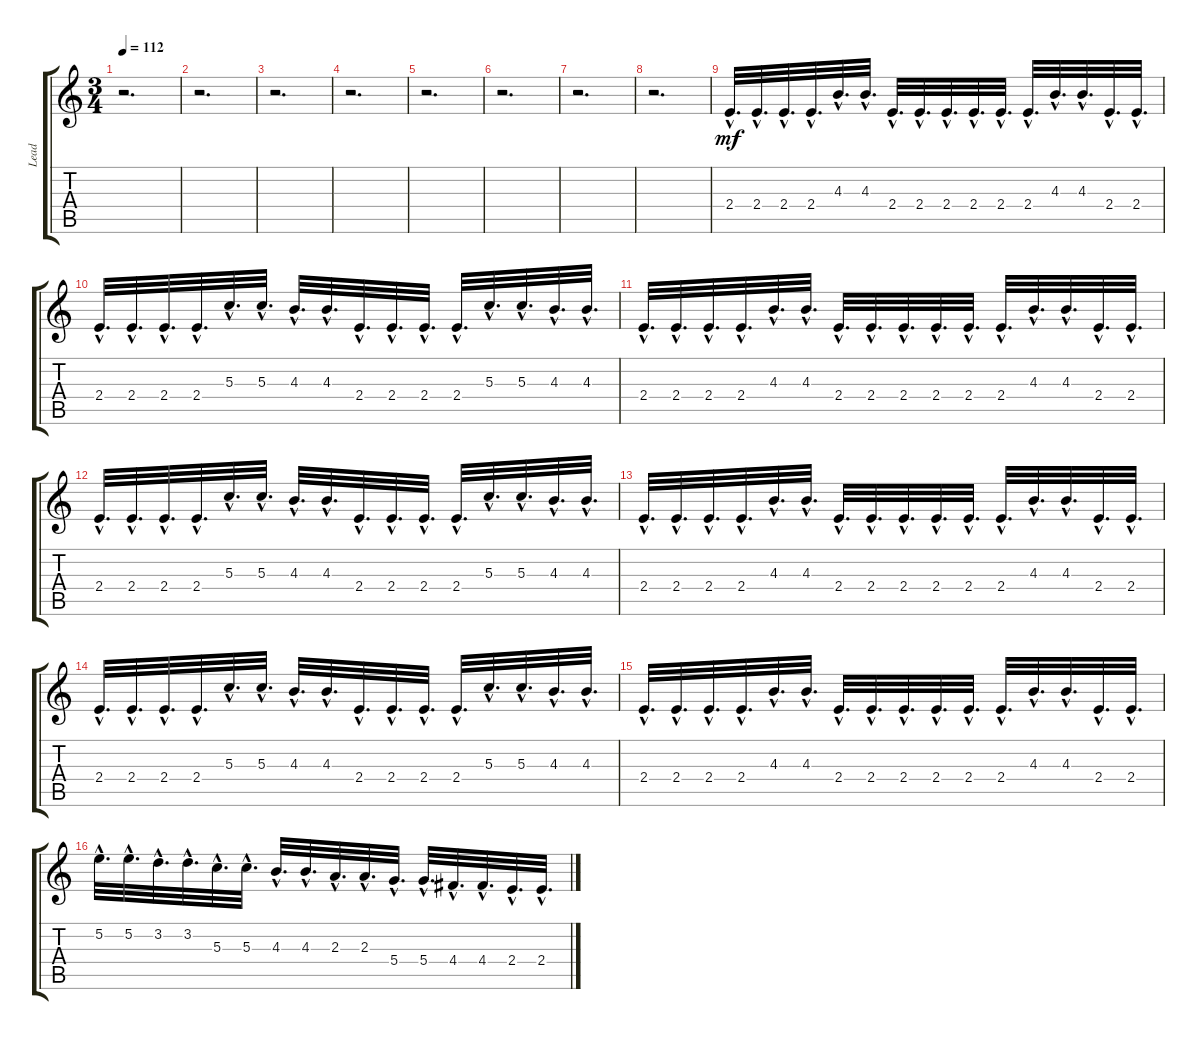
\track ("Lead" "Lead") {instrument overdrivenguitar}
\staff {score tabs}
\tuning (E4 B3 G3 D3 A2 E2) {hide}
\ts (3 4)
\tempo 112
\clef g2
\ks c
r.2{d dy mf instrument overdrivenguitar} |
r.2{d} |
r.2{d} |
r.2{d} |
r.2{d} |
r.2{d} |
r.2{d} |
r.2{d} |
2.4{hac}.32{d} 2.4{hac}.32{d} 2.4{hac}.32{d} 2.4{hac}.32{d} 4.3{hac}.32{d} 4.3{hac}.32{d} 2.4{hac}.32{d} 2.4{hac}.32{d} 2.4{hac}.32{d} 2.4{hac}.32{d} 2.4{hac}.32{d} 2.4{hac}.32{d} 4.3{hac}.32{d} 4.3{hac}.32{d} 2.4{hac}.32{d} 2.4{hac}.32{d} |
2.4{hac}.32{d} 2.4{hac}.32{d} 2.4{hac}.32{d} 2.4{hac}.32{d} 5.3{hac}.32{d} 5.3{hac}.32{d} 4.3{hac}.32{d} 4.3{hac}.32{d} 2.4{hac}.32{d} 2.4{hac}.32{d} 2.4{hac}.32{d} 2.4{hac}.32{d} 5.3{hac}.32{d} 5.3{hac}.32{d} 4.3{hac}.32{d} 4.3{hac}.32{d} |
2.4{hac}.32{d} 2.4{hac}.32{d} 2.4{hac}.32{d} 2.4{hac}.32{d} 4.3{hac}.32{d} 4.3{hac}.32{d} 2.4{hac}.32{d} 2.4{hac}.32{d} 2.4{hac}.32{d} 2.4{hac}.32{d} 2.4{hac}.32{d} 2.4{hac}.32{d} 4.3{hac}.32{d} 4.3{hac}.32{d} 2.4{hac}.32{d} 2.4{hac}.32{d} |
2.4{hac}.32{d} 2.4{hac}.32{d} 2.4{hac}.32{d} 2.4{hac}.32{d} 5.3{hac}.32{d} 5.3{hac}.32{d} 4.3{hac}.32{d} 4.3{hac}.32{d} 2.4{hac}.32{d} 2.4{hac}.32{d} 2.4{hac}.32{d} 2.4{hac}.32{d} 5.3{hac}.32{d} 5.3{hac}.32{d} 4.3{hac}.32{d} 4.3{hac}.32{d} |
2.4{hac}.32{d} 2.4{hac}.32{d} 2.4{hac}.32{d} 2.4{hac}.32{d} 4.3{hac}.32{d} 4.3{hac}.32{d} 2.4{hac}.32{d} 2.4{hac}.32{d} 2.4{hac}.32{d} 2.4{hac}.32{d} 2.4{hac}.32{d} 2.4{hac}.32{d} 4.3{hac}.32{d} 4.3{hac}.32{d} 2.4{hac}.32{d} 2.4{hac}.32{d} |
2.4{hac}.32{d} 2.4{hac}.32{d} 2.4{hac}.32{d} 2.4{hac}.32{d} 5.3{hac}.32{d} 5.3{hac}.32{d} 4.3{hac}.32{d} 4.3{hac}.32{d} 2.4{hac}.32{d} 2.4{hac}.32{d} 2.4{hac}.32{d} 2.4{hac}.32{d} 5.3{hac}.32{d} 5.3{hac}.32{d} 4.3{hac}.32{d} 4.3{hac}.32{d} |
2.4{hac}.32{d} 2.4{hac}.32{d} 2.4{hac}.32{d} 2.4{hac}.32{d} 4.3{hac}.32{d} 4.3{hac}.32{d} 2.4{hac}.32{d} 2.4{hac}.32{d} 2.4{hac}.32{d} 2.4{hac}.32{d} 2.4{hac}.32{d} 2.4{hac}.32{d} 4.3{hac}.32{d} 4.3{hac}.32{d} 2.4{hac}.32{d} 2.4{hac}.32{d} |
5.2{hac}.32{d} 5.2{hac}.32{d} 3.2{hac}.32{d} 3.2{hac}.32{d} 5.3{hac}.32{d} 5.3{hac}.32{d} 4.3{hac}.32{d} 4.3{hac}.32{d} 2.3{hac}.32{d} 2.3{hac}.32{d} 5.4{hac}.32{d} 5.4{hac}.32{d} 4.4{hac}.32{d} 4.4{hac}.32{d} 2.4{hac}.32{d} 2.4{hac}.32{d}
